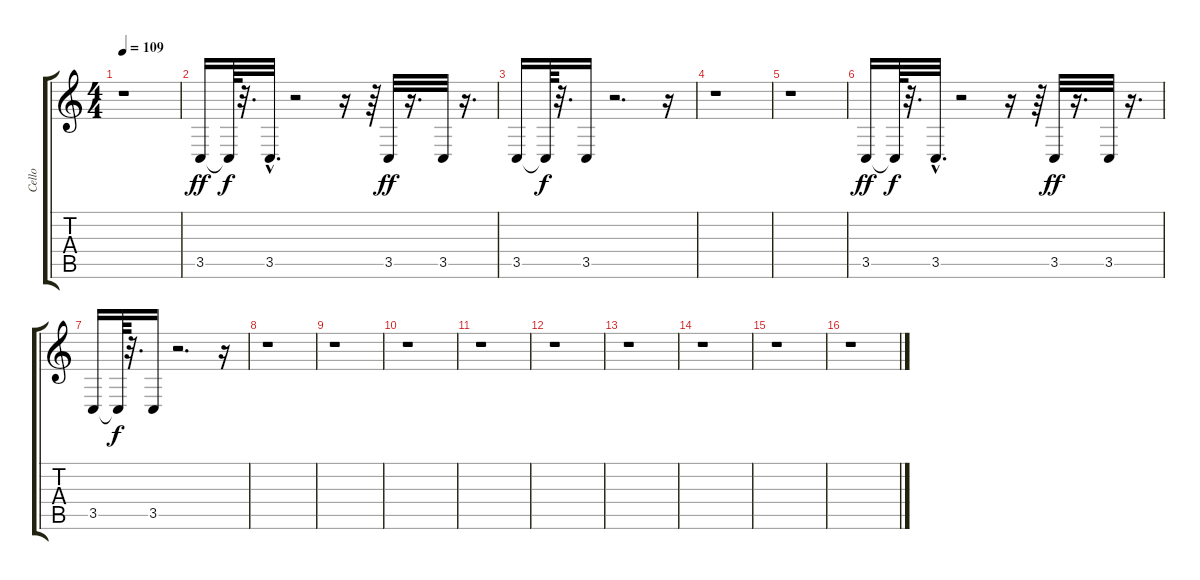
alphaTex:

\track ("Cello" "Cello") {instrument cello}
\staff {score tabs}
\tuning (E4 B3 G3 D3 A2 E2) {hide}
\ts (4 4)
\tempo 109
\clef g2
\ks c
r.1{dy f} |
3.5.16{dy ff} 3.5{t}.64{dy f} r.32{d} 3.5{hac}.32{d} r.2 r.16 r.64 3.5.32{dy ff} r.16{d} 3.5.32 r.16{d} |
3.5.16 3.5{t}.64{dy f} r.32{d} 3.5.16 r.2{d} r.16 |
r.1 |
r.1 |
3.5.16{dy ff} 3.5{t}.64{dy f} r.32{d} 3.5{hac}.32{d} r.2 r.16 r.64 3.5.32{dy ff} r.16{d} 3.5.32 r.16{d} |
3.5.16 3.5{t}.64{dy f} r.32{d} 3.5.16 r.2{d} r.16 |
r.1 |
r.1 |
r.1 |
r.1 |
r.1 |
r.1 |
r.1 |
r.1 |
r.1
